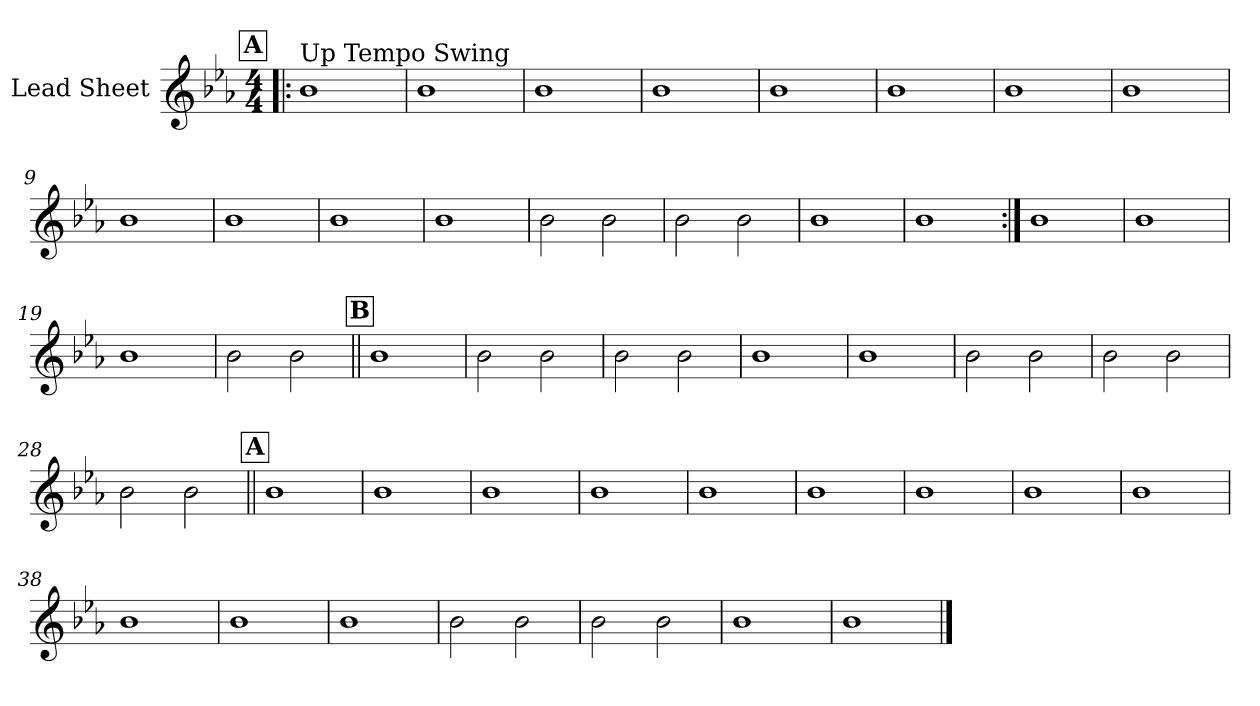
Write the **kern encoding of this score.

**kern
*part1
*staff1
*I"Lead Sheet
*clefG2
*k[b-e-a-]
*E-:
*M4/4
!!LO:REH:place=s1:a:fs=14:t=A
=1!|:
!LO:TX:a:t=Up Tempo Swing
1b-
=2
1b-
=3
1b-
=4
1b-
!!LO:LB:g=z
=5
1b-
=6
1b-
=7
1b-
=8
1b-
!!LO:LB:g=z
=9
1b-
=10
1b-
=11
1b-
=12
1b-
!!LO:LB:g=z
=13
2b-\
2b-\
=14
2b-\
2b-\
=15
1b-
=16
1b-
!!LO:LB:g=z
=17:|!
1b-
=18
1b-
=19
1b-
=20
2b-\
2b-\
!!LO:LB:g=z
!!LO:REH:place=s1:a:fs=14:t=B
=21||
1b-
=22
2b-\
2b-\
=23
2b-\
2b-\
=24
1b-
!!LO:LB:g=z
=25
1b-
=26
2b-\
2b-\
=27
2b-\
2b-\
=28
2b-\
2b-\
!!LO:LB:g=z
!!LO:REH:place=s1:a:fs=14:t=A
=29||
1b-
=30
1b-
=31
1b-
=32
1b-
!!LO:LB:g=z
=33
1b-
=34
1b-
=35
1b-
=36
1b-
!!LO:LB:g=z
=37
1b-
=38
1b-
=39
1b-
=40
1b-
!!LO:PB:g=z
=41
2b-\
2b-\
=42
2b-\
2b-\
=43
1b-
=44
1b-
==
*-
